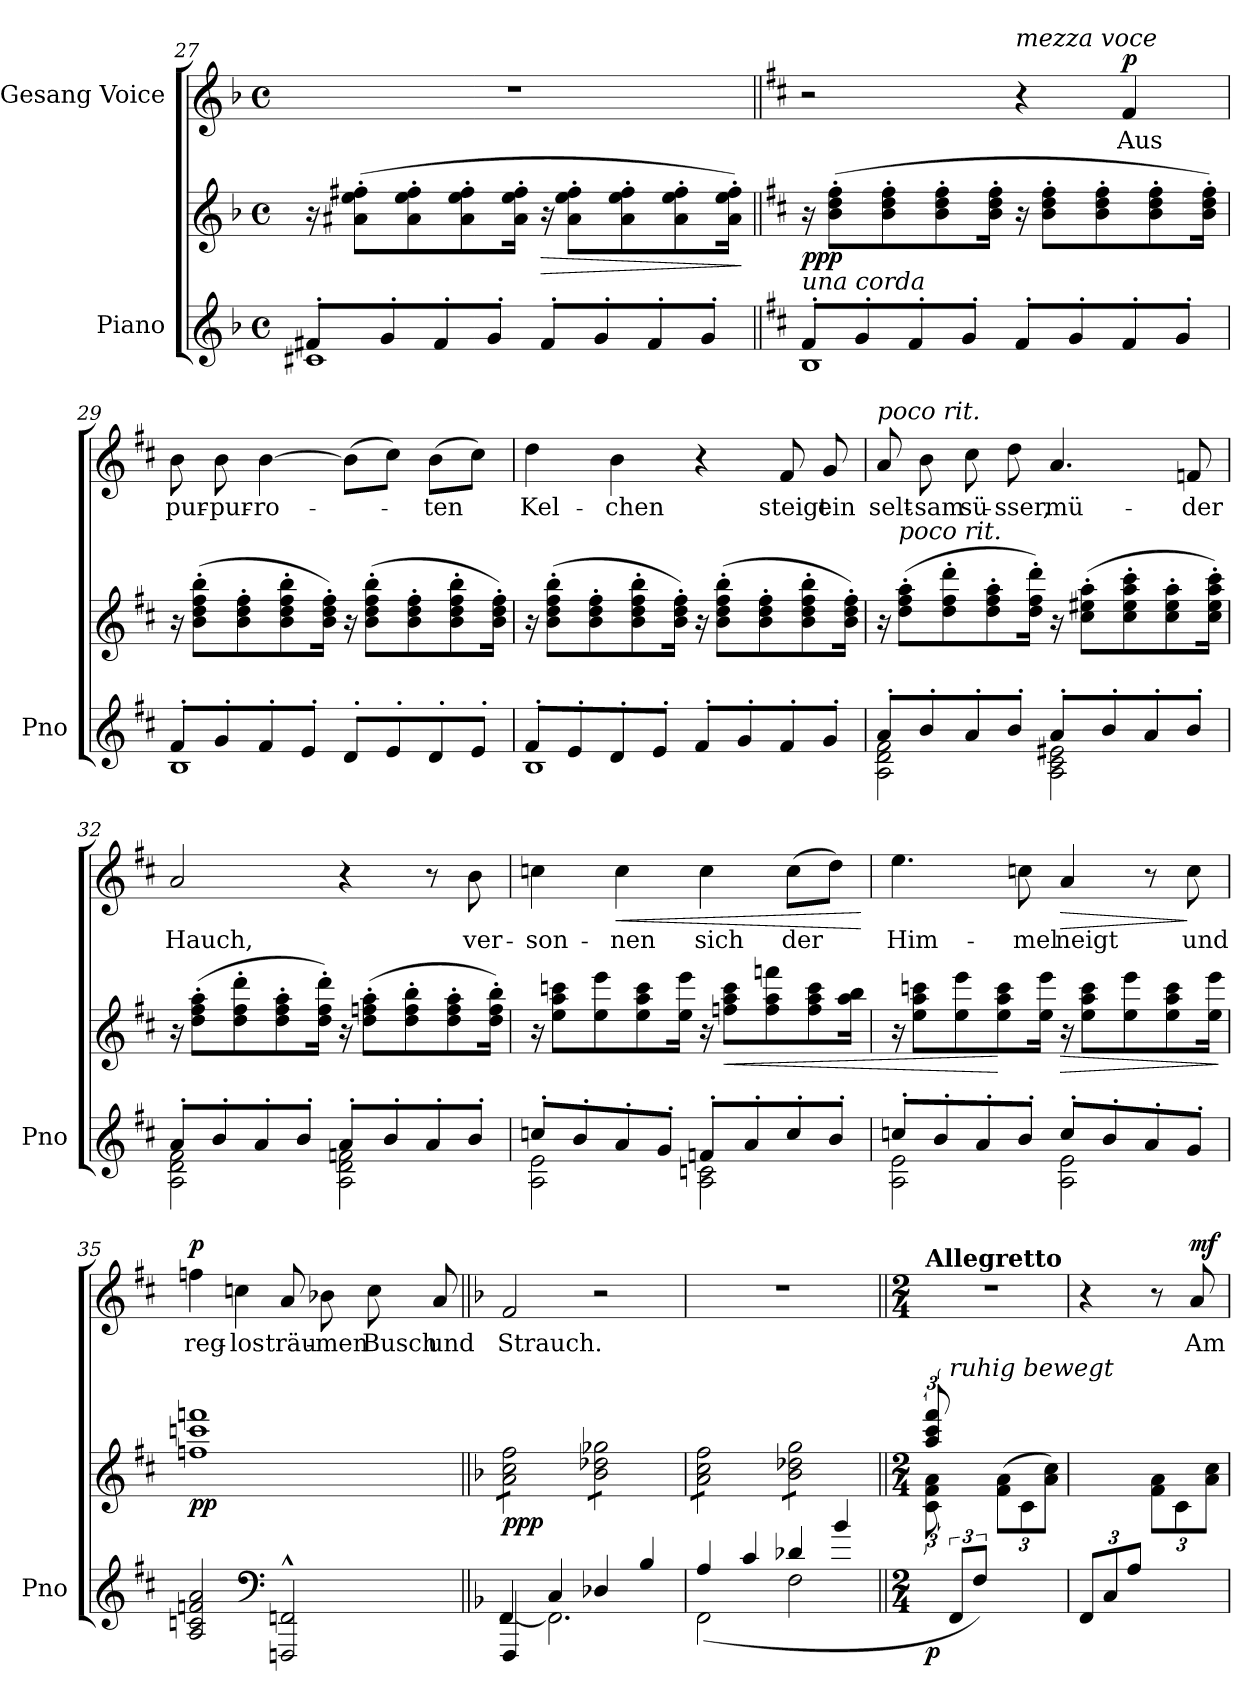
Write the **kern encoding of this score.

**kern	**kern	**dynam	**kern	**text	**dynam
*part2	*part2	*part2	*part1	*part1	*part1
*staff3	*staff2	*staff2/3	*staff1	*staff1	*staff1
*I"Piano	*	*	*I"Gesang Voice	*	*
*I'Pno	*	*	*	*	*
*clefG2	*clefG2	*	*clefG2	*	*
*k[b-]	*k[b-]	*	*k[b-]	*	*
*M4/4	*M4/4	*	*M4/4	*	*
*met(c)	*met(c)	*	*met(c)	*	*
=27	=27	=27	=27	=27	=27
*^	*	*	*	*	*
8f#X'/L	1c#X	16r	.	1r	.	.
.	.	(8a#X\' 8ee\' 8ff#X\'L	.	.	.	.
8g'/	.	.	.	.	.	.
.	.	8a#\' 8ee\' 8ff#\'	.	.	.	.
8f#'/	.	.	.	.	.	.
.	.	8a#\' 8ee\' 8ff#\'	.	.	.	.
8g'/J	.	.	.	.	.	.
.	.	16a#\' 16ee\' 16ff#\'Jk	.	.	.	.
!	!	!	!LO:HP:b	!	!	!
8f#'/L	.	16r	>	.	.	.
.	.	8a#\' 8ee\' 8ff#\'L	.	.	.	.
8g'/	.	.	.	.	.	.
.	.	8a#\' 8ee\' 8ff#\'	.	.	.	.
8f#'/	.	.	.	.	.	.
.	.	8a#\' 8ee\' 8ff#\'	.	.	.	.
8g'/J	.	.	.	.	.	.
.	.	16a#\' 16ee\' 16ff#\'Jk)	.	.	.	.
*v	*v	*	*	*	*	*
.	.	]	.	.	.
=28||	=28||	=28||	=28||	=28||	=28||
*k[f#c#]	*k[f#c#]	*	*k[f#c#]	*	*
*^	*	*	*	*	*
!LO:TX:i:t=una corda	!	!	!	!	!	!
!	!	!	!LO:DY:b	!	!	!
8f#'/L	1B	16r	ppp	2r	.	.
.	.	(8b\' 8dd\' 8ff#\'L	.	.	.	.
8g'/	.	.	.	.	.	.
.	.	8b\' 8dd\' 8ff#\'	.	.	.	.
8f#'/	.	.	.	.	.	.
.	.	8b\' 8dd\' 8ff#\'	.	.	.	.
8g'/J	.	.	.	.	.	.
.	.	16b\' 16dd\' 16ff#\'Jk	.	.	.	.
!	!	!	!	!LO:TX:i:t=mezza voce	!	!
8f#'/L	.	16r	.	4r	.	.
.	.	8b\' 8dd\' 8ff#\'L	.	.	.	.
8g'/	.	.	.	.	.	.
.	.	8b\' 8dd\' 8ff#\'	.	.	.	.
!	!	!	!	!	!	!LO:DY:a
8f#'/	.	.	.	4f#/	Aus	p
.	.	8b\' 8dd\' 8ff#\'	.	.	.	.
8g'/J	.	.	.	.	.	.
.	.	16b\' 16dd\' 16ff#\'Jk)	.	.	.	.
=29	=29	=29	=29	=29	=29	=29
8f#'/L	1B	16r	.	8b\	pur-	.
.	.	(8b\' 8dd\' 8ff#\' 8bb\'L	.	.	.	.
8g'/	.	.	.	8b\	-pur-	.
.	.	8b\' 8dd\' 8ff#\'	.	.	.	.
8f#'/	.	.	.	[4b\	-ro-	.
.	.	8b\' 8dd\' 8ff#\' 8bb\'	.	.	.	.
8e'/J	.	.	.	.	.	.
.	.	16b\' 16dd\' 16ff#\'Jk)	.	.	.	.
8d'/L	.	16r	.	(8b\L]	.	.
.	.	(8b\' 8dd\' 8ff#\' 8bb\'L	.	.	.	.
8e'/	.	.	.	8cc#\J)	.	.
.	.	8b\' 8dd\' 8ff#\'	.	.	.	.
8d'/	.	.	.	(8b\L	-ten	.
.	.	8b\' 8dd\' 8ff#\' 8bb\'	.	.	.	.
8e'/J	.	.	.	8cc#\J)	.	.
.	.	16b\' 16dd\' 16ff#\'Jk)	.	.	.	.
=30	=30	=30	=30	=30	=30	=30
8f#'/L	1B	16r	.	4dd\	Kel-	.
.	.	(8b\' 8dd\' 8ff#\' 8bb\'L	.	.	.	.
8e'/	.	.	.	.	.	.
.	.	8b\' 8dd\' 8ff#\'	.	.	.	.
8d'/	.	.	.	4b\	-chen	.
.	.	8b\' 8dd\' 8ff#\' 8bb\'	.	.	.	.
8e'/J	.	.	.	.	.	.
.	.	16b\' 16dd\' 16ff#\'Jk)	.	.	.	.
8f#'/L	.	16r	.	4r	.	.
.	.	(8b\' 8dd\' 8ff#\' 8bb\'L	.	.	.	.
8g'/	.	.	.	.	.	.
.	.	8b\' 8dd\' 8ff#\'	.	.	.	.
8f#'/	.	.	.	8f#/	steigt	.
.	.	8b\' 8dd\' 8ff#\' 8bb\'	.	.	.	.
8g'/J	.	.	.	8g/	ein	.
.	.	16b\' 16dd\' 16ff#\'Jk)	.	.	.	.
=31	=31	=31	=31	=31	=31	=31
!	!	!	!	!LO:TX:i:t=poco rit.	!	!
8a'/L	2A\ 2d\ 2f#\	16r	.	8a/	selt-	.
!	!	!LO:TX:i:t=poco rit.	!	!	!	!
.	.	(8dd\' 8ff#\' 8aa\'L	.	.	.	.
8b'/	.	.	.	8b\	-sam	.
.	.	8dd\' 8ff#\' 8ddd\'	.	.	.	.
8a'/	.	.	.	8cc#\	sü-	.
.	.	8dd\' 8ff#\' 8aa\'	.	.	.	.
8b'/J	.	.	.	8dd\	-sser,	.
.	.	16dd\' 16ff#\' 16ddd\'Jk)	.	.	.	.
8a'/L	2A\ 2c#\ 2e#X\	16r	.	4.a/	mü-	.
.	.	(8cc#\' 8ee#X\' 8aa\'L	.	.	.	.
8b'/	.	.	.	.	.	.
.	.	8cc#\' 8ee#\' 8aa\' 8ccc#\'	.	.	.	.
8a'/	.	.	.	.	.	.
.	.	8cc#\' 8ee#\' 8aa\'	.	.	.	.
8b'/J	.	.	.	8fn/	-der	.
.	.	16cc#\' 16ee#\' 16aa\' 16ccc#\'Jk)	.	.	.	.
=32	=32	=32	=32	=32	=32	=32
8a'/L	2A\ 2d\ 2f#\	16r	.	2a/	Hauch,	.
.	.	(8dd\' 8ff#\' 8aa\'L	.	.	.	.
8b'/	.	.	.	.	.	.
.	.	8dd\' 8ff#\' 8ddd\'	.	.	.	.
8a'/	.	.	.	.	.	.
.	.	8dd\' 8ff#\' 8aa\'	.	.	.	.
8b'/J	.	.	.	.	.	.
.	.	16dd\' 16ff#\' 16ddd\'Jk)	.	.	.	.
8a'/L	2A\ 2d\ 2fn\	16r	.	4r	.	.
.	.	(8dd\' 8ffn\' 8aa\'L	.	.	.	.
8b'/	.	.	.	.	.	.
.	.	8dd\' 8ff\' 8bb\'	.	.	.	.
8a'/	.	.	.	8r	.	.
.	.	8dd\' 8ff\' 8aa\'	.	.	.	.
8b'/J	.	.	.	8b\	ver-	.
.	.	16dd\' 16ff\' 16bb\'Jk)	.	.	.	.
=33	=33	=33	=33	=33	=33	=33
8ccn'/L	2A\ 2e\	16r	.	4ccn\	-son-	.
.	.	8ee\ 8aa\ 8cccn\L	.	.	.	.
8b'/	.	.	.	.	.	.
.	.	8ee\ 8eee\	.	.	.	.
!	!	!	!	!	!	!LO:HP:b
8a'/	.	.	.	4cc\	-nen	<
.	.	8ee\ 8aa\ 8ccc\	.	.	.	.
8g'/J	.	.	.	.	.	.
.	.	16ee\ 16eee\Jk	.	.	.	.
8fn'/L	2A\ 2cn\	16r	.	4cc\	sich	.
!	!	!	!LO:HP:b	!	!	!
.	.	8ffn\ 8aa\ 8ccc\L	<	.	.	.
8a'/	.	.	.	.	.	.
.	.	8ff\ 8aa\ 8fffn\	.	.	.	.
8cc'/	.	.	.	(8cc\L	der	.
.	.	8ff\ 8aa\ 8ccc\	.	.	.	.
8b'/J	.	.	.	8dd\J)	.	.
.	.	16aa\ 16bb\Jk	.	.	.	.
*v	*v	*	*	*	*	*
.	.	.	.	.	[
=34	=34	=34	=34	=34	=34
*^	*	*	*	*	*
8ccn'/L	2A\ 2e\	16r	.	4.ee\	Him-	.
.	.	8ee\ 8aa\ 8cccn\L	.	.	.	.
8b'/	.	.	.	.	.	.
.	.	8ee\ 8eee\	.	.	.	.
8a'/	.	.	.	.	.	.
.	.	8ee\ 8aa\ 8ccc\	[	.	.	.
8b'/J	.	.	.	8ccn\	-mel	.
.	.	16ee\ 16eee\Jk	.	.	.	.
!	!	!	!LO:HP:b	!	!	!LO:HP:b
8cc'/L	2A\ 2e\	16r	>	4a/	neigt	>
.	.	8ee\ 8aa\ 8ccc\L	.	.	.	.
8b'/	.	.	.	.	.	.
.	.	8ee\ 8eee\	.	.	.	.
8a'/	.	.	.	8r	.	.
.	.	8ee\ 8aa\ 8ccc\	.	.	.	.
8g'/J	.	.	.	8cc\	und	]
.	.	16ee\ 16eee\Jk	.	.	.	.
*v	*v	*	*	*	*	*
.	.	]	.	.	.
=35	=35	=35	=35	=35	=35
!	!	!LO:DY:b	!	!	!LO:DY:a
2A/ 2cn/ 2fn/ 2a/	1ffn 1cccn 1fffn	pp	4ffn\	reg-	p
.	.	.	4ccn\	-los	.
*clefF4	*	*	*	*	*
2FFFn/^^ 2FFn/^^	.	.	8a/	träu-	.
.	.	.	8b-X\	-men	.
.	.	.	8cc\	Busch	.
.	.	.	8a/	und	.
=36||	=36||	=36||	=36||	=36||	=36||
*k[b-]	*k[b-]	*	*k[b-]	*	*
*^	*	*	*	*	*
*	*	*8va	*	*	*	*
!	!	!	!LO:DY:b	!	!	!
*	*	*tremolo	*	*	*	*
4FFF/	[<4FF/	12aa\ 12ccc\ 12fff\L	ppp	2f/	Strauch.	.
.	.	12aa\ 12ccc\ 12fff\	.	.	.	.
.	.	12aa\ 12ccc\ 12fff\	.	.	.	.
4C/	2.FF\]	12aa\ 12ccc\ 12fff\	.	.	.	.
.	.	12aa\ 12ccc\ 12fff\	.	.	.	.
.	.	12aa\ 12ccc\ 12fff\J	.	.	.	.
4D-X/	.	12bb-\ 12ddd-X\ 12ggg-X\L	.	2r	.	.
.	.	12bb-\ 12ddd-X\ 12ggg-X\	.	.	.	.
.	.	12bb-\ 12ddd-X\ 12ggg-X\	.	.	.	.
4B-/	.	12bb-\ 12ddd-X\ 12ggg-X\	.	.	.	.
.	.	12bb-\ 12ddd-X\ 12ggg-X\	.	.	.	.
.	.	12bb-\ 12ddd-X\ 12ggg-X\J	.	.	.	.
=37	=37	=37	=37	=37	=37	=37
4A/	(>2FF\	12aa\ 12ccc\ 12fff\L	.	1r	.	.
.	.	12aa\ 12ccc\ 12fff\	.	.	.	.
.	.	12aa\ 12ccc\ 12fff\	.	.	.	.
4c/	.	12aa\ 12ccc\ 12fff\	.	.	.	.
.	.	12aa\ 12ccc\ 12fff\	.	.	.	.
.	.	12aa\ 12ccc\ 12fff\J	.	.	.	.
4d-X/	2F\	12bb-\ 12ddd-X\ 12ggg\L	.	.	.	.
.	.	12bb-\ 12ddd-X\ 12ggg\	.	.	.	.
.	.	12bb-\ 12ddd-X\ 12ggg\	.	.	.	.
4b-/	.	12bb-\ 12ddd-X\ 12ggg\	.	.	.	.
.	.	12bb-\ 12ddd-X\ 12ggg\	.	.	.	.
.	.	12bb-\ 12ddd-X\ 12ggg\J	.	.	.	.
*	*	*Xtremolo	*	*	*	*
*v	*v	*	*	*	*	*
=38||	=38||	=38||	=38||	=38||	=38||
*M2/4	*M2/4	*	*M2/4	*	*
*	*X8va	*	*	*	*
*	*^	*	*	*	*
!	!	!	!	!LO:TX:a:B:t=Allegretto	!	!
!	!	!	!LO:DY:b=2	!	!	!
12ryy	12aa/ 12ccc/ 12fff/	12c\ 12f\ 12a\	p	2r	.	.
!	!LO:TX:a:i:t=ruhig bewegt	!	!	!	!	!
12FF/L	6ryy	6ryy	.	.	.	.
12F/J)	.	.	.	.	.	.
*	*	*Xbrackettup	*	*	*	*
4ryy	4ryy	(12f\ 12a\L	.	.	.	.
.	.	12c\	.	.	.	.
.	.	12a\ 12cc\J)	.	.	.	.
=39	=39	=39	=39	=39	=39	=39
(12FF/L	2ryy	4ryy	.	4r	.	.
12C/	.	.	.	.	.	.
12A/J	.	.	.	.	.	.
4ryy	.	12f\ 12a\L	.	8r	.	.
.	.	12c\	.	.	.	.
!	!	!	!	!	!	!LO:DY:a
.	.	.	.	8a/	Am	mf
.	.	12a\ 12cc\J)	.	.	.	.
*	*v	*v	*	*	*	*
=	=	=	=	=	=
*-	*-	*-	*-	*-	*-
